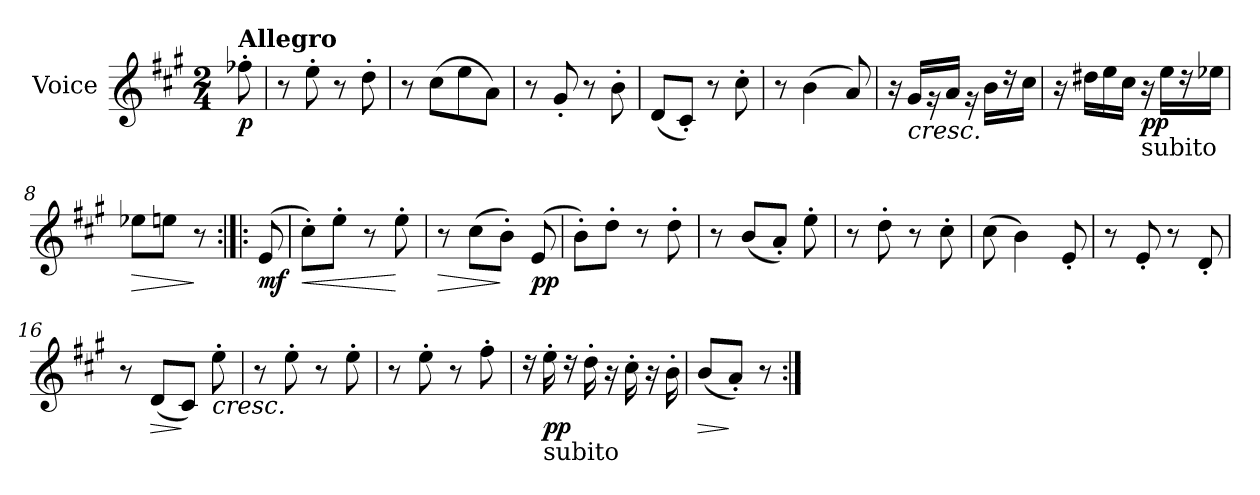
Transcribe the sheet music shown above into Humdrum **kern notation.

**kern	**dynam
*part1	*part1
*staff1	*staff1
*I"Voice	*
*clefG2	*
*k[f#c#g#]	*
*A:	*
*M2/4	*
=	=
!LO:TX:a:B:t=Allegro	!
!	!LO:DY:b
8ff-X'>i\	p
=1	=1
8r	.
8ee'>\	.
8r	.
8dd'>\	.
=2	=2
8r	.
(>8cc#\L	.
8ee\	.
8a\J)	.
=3	=3
8r	.
8g#'</	.
8r	.
8b'>\	.
=4	=4
(<8d/L	.
8c#'</J)	.
8r	.
8cc#'>\	.
=5	=5
8r	.
(>4b\	.
8a/)	.
!!LO:LB:g=z
=6	=6
16r	.
!LO:TX:b:i:t=cresc.	!
16g#/KL	.
16rg	.
16a/Jk	.
16rg	.
16b\KL	.
16r	.
16cc#\Jk	.
=7	=7
16r	.
16dd#X\LL	.
16ee\	.
16cc#\JJ	.
!LO:TX:b:t=subito	!
!	!LO:DY:b
16r	pp
16ee\KL	.
16rcc	.
16ee-Xi\Jk	.
=8	=8
!	!LO:HP:b
8ee-Xi\L	>
8ee\J	.
8r	]
=8X81:|!|:	=8X81:|!|:
!	!LO:DY:b
(8e/	mf
=9	=9
!	!LO:HP:b
8cc#'>\L)	<
8ee'>\J	.
8r	.
8ee'>\	[
=10	=10
!	!LO:HP:b
8r	>
(>8cc#\L	.
8b'>\J)	]
!	!LO:DY:b
(8e/	pp
!!LO:LB:g=z
=11	=11
8b'>\L)	.
8dd'>\J	.
8r	.
8dd'>\	.
=12	=12
8r	.
(<8b/L	.
8a'>/J)	.
8ee'>\	.
=13	=13
8r	.
8dd'>\	.
8r	.
8cc#'>\	.
=14	=14
(>8cc#\	.
4b\)	.
8e'</	.
=15	=15
8r	.
8e'</	.
8r	.
8d'</	.
=16	=16
8r	.
!	!LO:HP:b
(<8d/L	>
8c#/J)	]
!LO:TX:b:i:t=cresc.	!
8ee'>\	.
!!LO:LB:g=z
=17	=17
8r	.
8ee'>\	.
8r	.
8ee'>\	.
=18	=18
8r	.
8ee'>\	.
8r	.
8ff#'>\	.
=19	=19
16rdd	.
!LO:TX:b:t=subito	!
!	!LO:DY:b
16ee'>\	pp
16rcc	.
16dd'>\	.
16r	.
16cc#'>\	.
16r	.
16b'>\	.
=20	=20
!	!LO:HP:b
(<8b/L	>
8a'</J)	]
8r	.
=:|!	=:|!
*-	*-
